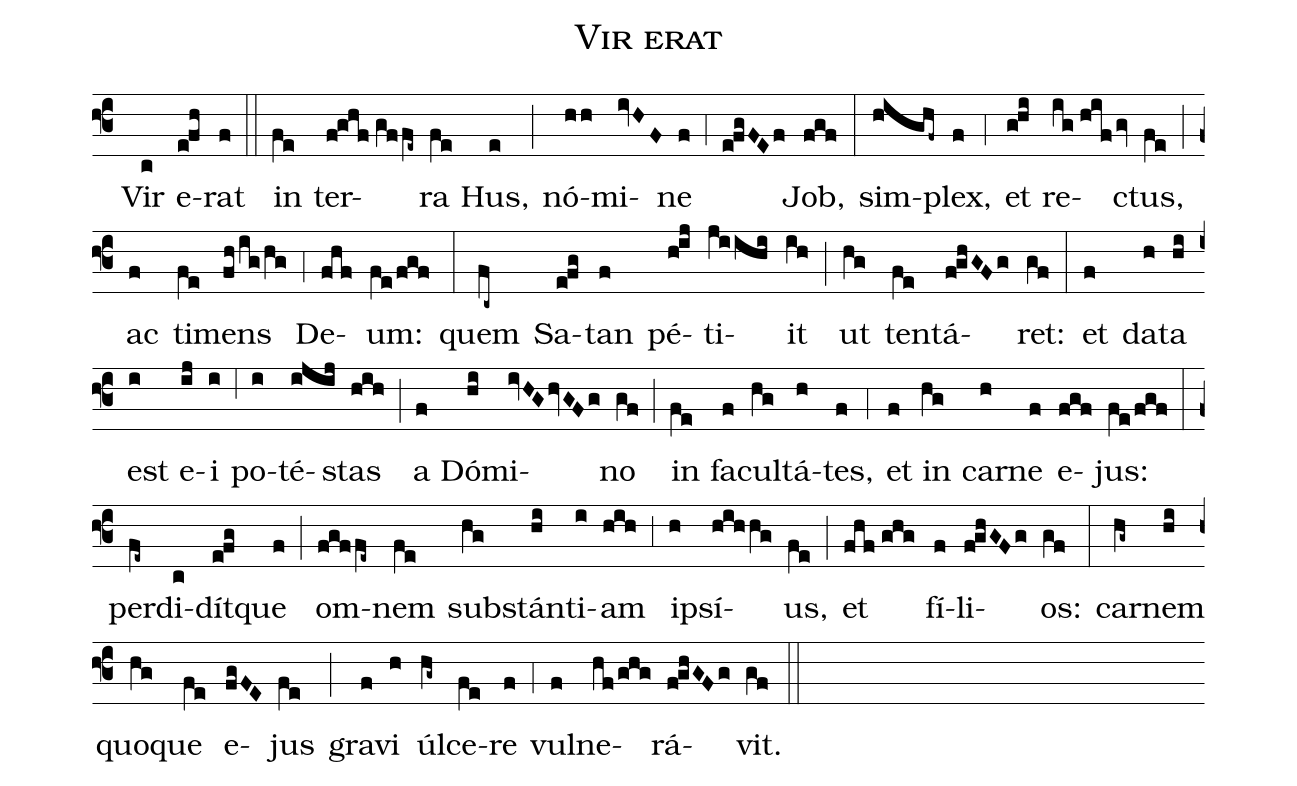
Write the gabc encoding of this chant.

name:Vir erat;
mode:II;
office-part:Offertoria;
%%
(f3) () Vir(c) e(e!fh)rat(f) (::) in(fe) ter(f!ghf//gffe~)ra(fe) Hus,(e) (;) nó(hh)mi(ivHF)ne(f) (;4) (e!fgFEf) Job,(fgf) (:) sim(highf~)plex,(f) (;4) et(g!hi) re(ig//hifgv)ctus,(fe) (;) ac(f) ti(fe)mens(fh/ig/hg) (;4) De(fhf)um:(fe/fgf) (:) quem(fc~) Sa(e!fg)tan(f) pé(h!ij)ti(jiihi)it(ih) (;) ut(hg) ten(fe)tá(f!ghGFg)ret:(gf) (:) et(f) da(h)ta(hi) est(i) e(ij)i(i) (;6) po(i)té(ijij)stas(hih) (;) a(f) Dó(hi)mi(ivHG/hvGFg)no(gf) (;) in(fe) fa(f)cul(hg)tá(h)tes,(f) (;4) et(f) in(hg) car(h)ne(f) e(fgf)jus:(fe/fgf) (:) per(fe~)di(c)dít(e!fg)que(f) (;) om(fgffe~)nem(fe) sub(hg)stán(hi)ti(i)am(hih) (;3) i(h)psí(hihhg)us,(fe) (;) et(fhf//ghg) fí(f)li(f!ghGFg)os:(gf) (:) car(hg~)nem(hi) quo(hg)que(fe) e(fgFE)jus(fe) (;) gra(f)vi(h) úl(hg~)ce(fe)re(f) (;4) vul(f)ne(hf/ghg)rá(f!ghGFg)vit.(gf) (::)
